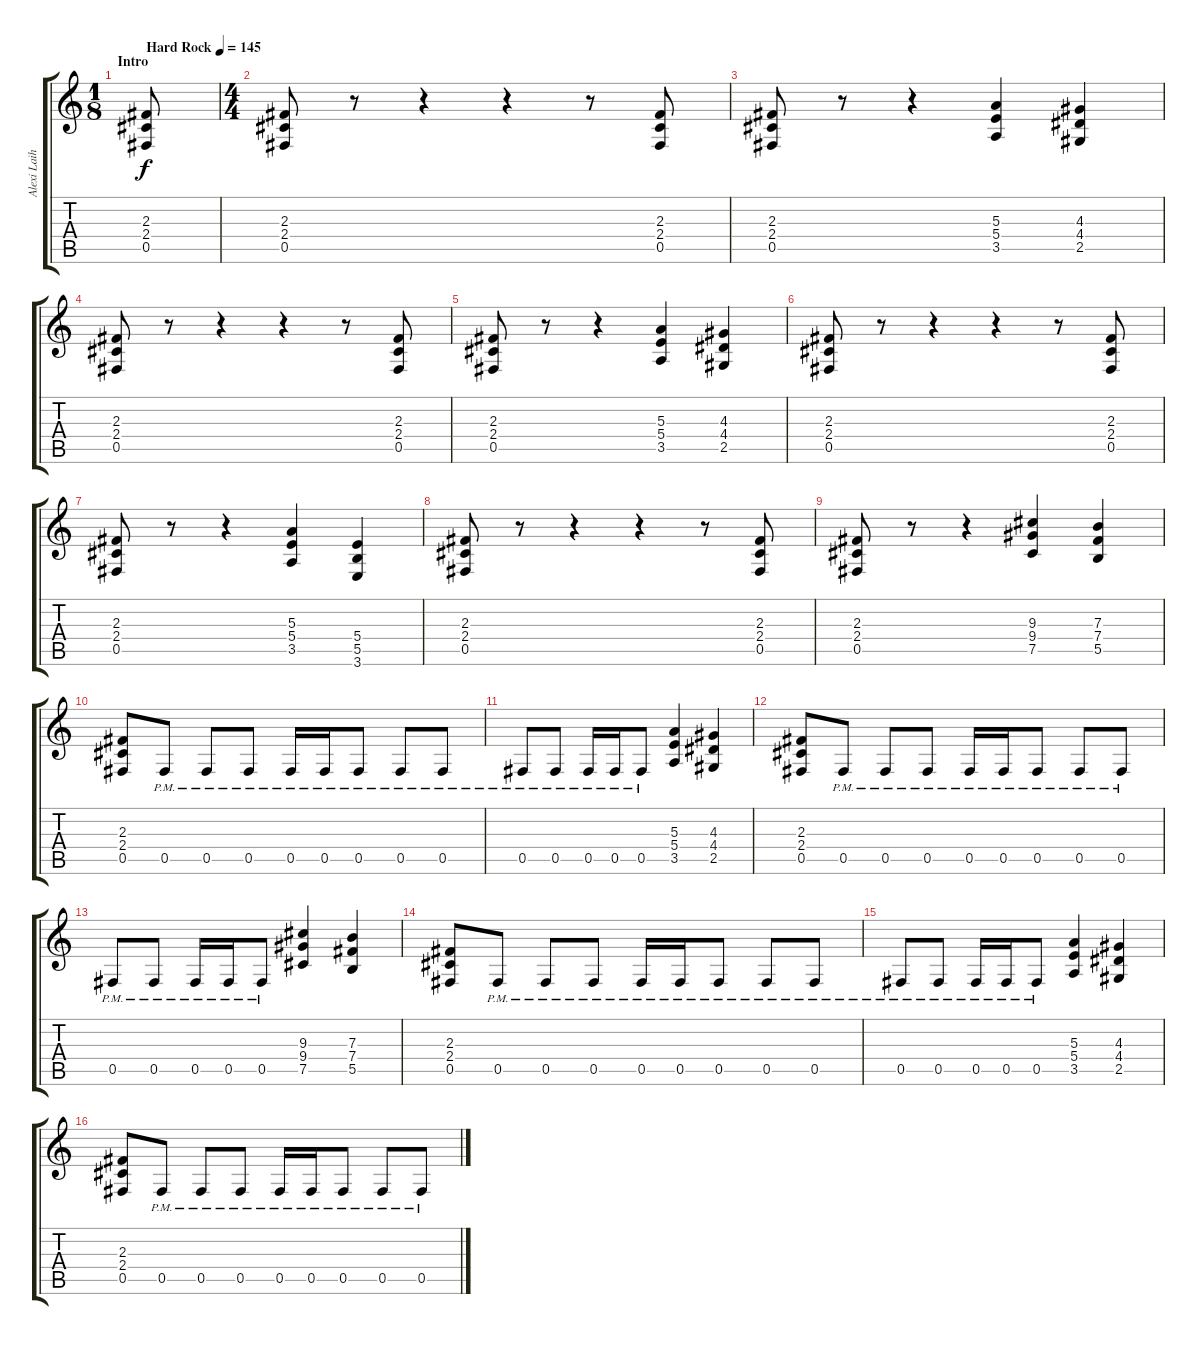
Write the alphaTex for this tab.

\track ("Alexi Laiho" "Alexi Laih") {instrument distortionguitar}
\staff {score tabs}
\tuning (Db4 Ab3 E3 B2 Gb2 Db2) {hide}
\ts (1 8)
\section ("" "Intro")
\tempo (145 "Hard Rock")
\clef g2
\ks c
(2.3 2.4 0.5).8{dy f instrument distortionguitar} |
\ts (4 4)
(2.3 2.4 0.5).8 r.8 r.4 r.4 r.8 (2.3 2.4 0.5).8 |
(2.3 2.4 0.5).8 r.8 r.4 (5.3 5.4 3.5).4 (4.3 4.4 2.5).4 |
(2.3 2.4 0.5).8 r.8 r.4 r.4 r.8 (2.3 2.4 0.5).8 |
(2.3 2.4 0.5).8 r.8 r.4 (5.3 5.4 3.5).4 (4.3 4.4 2.5).4 |
(2.3 2.4 0.5).8 r.8 r.4 r.4 r.8 (2.3 2.4 0.5).8 |
(2.3 2.4 0.5).8 r.8 r.4 (5.3 5.4 3.5).4 (5.4 5.5 3.6).4 |
(2.3 2.4 0.5).8 r.8 r.4 r.4 r.8 (2.3 2.4 0.5).8 |
(2.3 2.4 0.5).8 r.8 r.4 (9.3 9.4 7.5).4 (7.3 7.4 5.5).4 |
(2.3 2.4 0.5).8 0.5{pm}.8 0.5{pm}.8 0.5{pm}.8 0.5{pm}.16 0.5{pm}.16 0.5{pm}.8 0.5{pm}.8 0.5{pm}.8 |
0.5{pm}.8 0.5{pm}.8 0.5{pm}.16 0.5{pm}.16 0.5{pm}.8 (5.3 5.4 3.5).4 (4.3 4.4 2.5).4 |
(2.3 2.4 0.5).8 0.5{pm}.8 0.5{pm}.8 0.5{pm}.8 0.5{pm}.16 0.5{pm}.16 0.5{pm}.8 0.5{pm}.8 0.5{pm}.8 |
0.5{pm}.8 0.5{pm}.8 0.5{pm}.16 0.5{pm}.16 0.5{pm}.8 (9.3 9.4 7.5).4 (7.3 7.4 5.5).4 |
(2.3 2.4 0.5).8 0.5{pm}.8 0.5{pm}.8 0.5{pm}.8 0.5{pm}.16 0.5{pm}.16 0.5{pm}.8 0.5{pm}.8 0.5{pm}.8 |
0.5{pm}.8 0.5{pm}.8 0.5{pm}.16 0.5{pm}.16 0.5{pm}.8 (5.3 5.4 3.5).4 (4.3 4.4 2.5).4 |
(2.3 2.4 0.5).8 0.5{pm}.8 0.5{pm}.8 0.5{pm}.8 0.5{pm}.16 0.5{pm}.16 0.5{pm}.8 0.5{pm}.8 0.5{pm}.8
